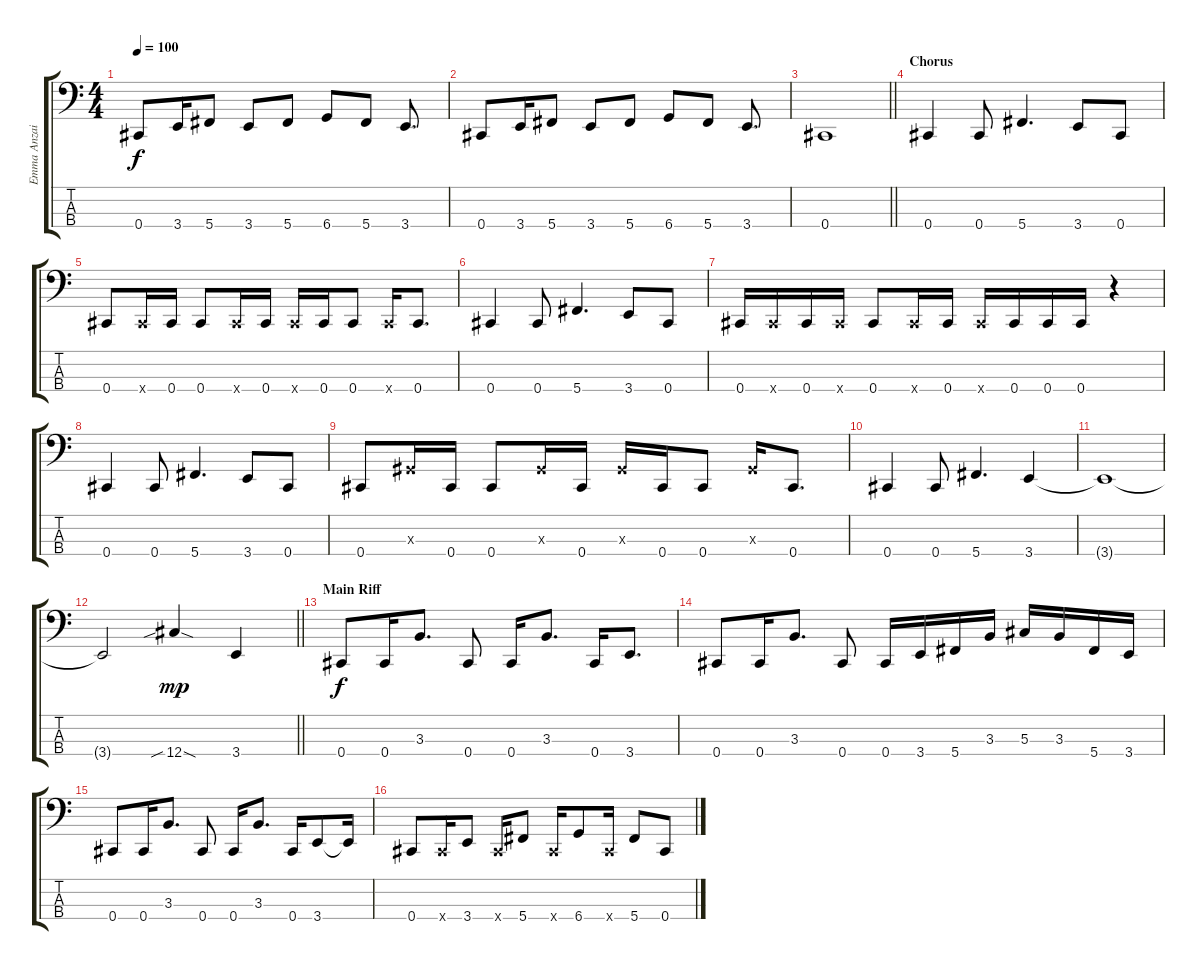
\track ("Emma Anzai" "Emma Anzai") {instrument electricbassfinger}
\staff {score tabs}
\tuning (Gb2 Db2 Ab1 Db1) {hide}
\ts (4 4)
\tempo 100
\clef f4
\ks c
0.4.8{dy f} 3.4.16 5.4.8 3.4.8 5.4.8 6.4.8 5.4.8 3.4.8{d} |
0.4.8 3.4.16 5.4.8 3.4.8 5.4.8 6.4.8 5.4.8 3.4.8{d} |
\barLineRight lightlight
0.4.1 |
\section ("" "Chorus")
0.4.4 0.4.8 5.4.4{d} 3.4.8 0.4.8 |
0.4.8 0.4{x}.16 0.4.16 0.4.8 0.4{x}.16 0.4.16 0.4{x}.16 0.4.16 0.4.8 0.4{x}.16 0.4.8{d} |
0.4.4 0.4.8 5.4.4{d} 3.4.8 0.4.8 |
0.4.16 0.4{x}.16 0.4.16 0.4{x}.16 0.4.8 0.4{x}.16 0.4.16 0.4{x}.16 0.4.16 0.4.16 0.4.16 r.4 |
0.4.4 0.4.8 5.4.4{d} 3.4.8 0.4.8 |
0.4.8 0.3{x}.16 0.4.16 0.4.8 0.3{x}.16 0.4.16 0.3{x}.16 0.4.16 0.4.8 0.3{x}.16 0.4.8{d} |
0.4.4 0.4.8 5.4.4{d} 3.4.4 |
3.4{t}.1 |
\barLineRight lightlight
3.4{t}.2 12.4{sib sod}.4{dy mp} 3.4.4 |
\section ("" "Main Riff")
0.4.8{dy f} 0.4.16 3.3.8{d} 0.4.8 0.4.16 3.3.8{d} 0.4.16 3.4.8{d} |
0.4.8 0.4.16 3.3.8{d} 0.4.8 0.4.16 3.4.16 5.4.16 3.3.16 5.3.16 3.3.16 5.4.16 3.4.16 |
0.4.8 0.4.16 3.3.8{d} 0.4.8 0.4.16 3.3.8{d} 0.4.16 3.4.8 3.4{t}.16 |
0.4.8 0.4{x}.16 3.4.8 0.4{x}.16 5.4.8 0.4{x}.16 6.4.8 0.4{x}.16 5.4.8 0.4.8
